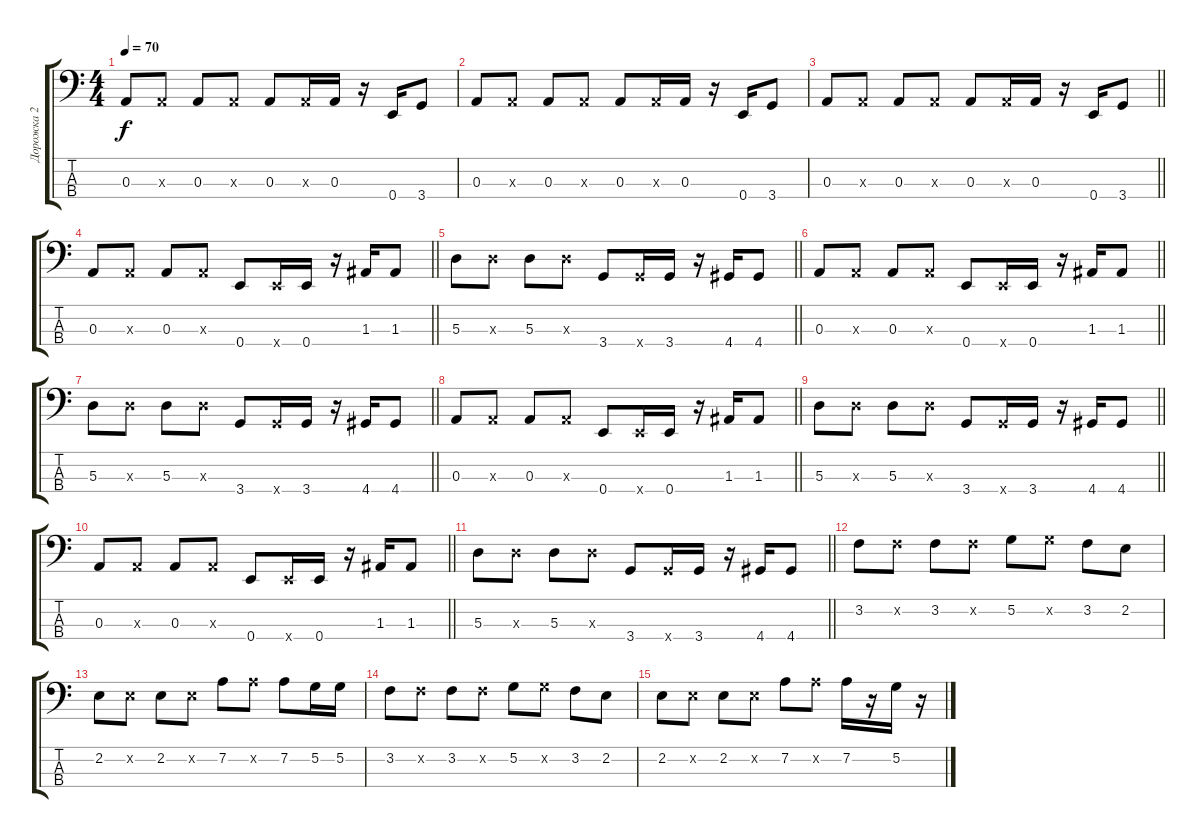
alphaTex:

\track ("Дорожка 2" "Дорожка 2") {instrument electricbassfinger}
\staff {score tabs}
\tuning (G2 D2 A1 E1) {hide}
\ts (4 4)
\tempo 70
\clef f4
\ks c
0.3.8{dy f} 0.3{x}.8 0.3.8 0.3{x}.8 0.3.8 0.3{x}.16 0.3.16 r.16 0.4.16 3.4.8 |
0.3.8 0.3{x}.8 0.3.8 0.3{x}.8 0.3.8 0.3{x}.16 0.3.16 r.16 0.4.16 3.4.8 |
\barLineRight lightlight
0.3.8 0.3{x}.8 0.3.8 0.3{x}.8 0.3.8 0.3{x}.16 0.3.16 r.16 0.4.16 3.4.8 |
\barLineRight lightlight
0.3.8 0.3{x}.8 0.3.8 0.3{x}.8 0.4.8 0.4{x}.16 0.4.16 r.16 1.3.16 1.3.8 |
\barLineRight lightlight
5.3.8 5.3{x}.8 5.3.8 5.3{x}.8 3.4.8 3.4{x}.16 3.4.16 r.16 4.4.16 4.4.8 |
\barLineRight lightlight
0.3.8 0.3{x}.8 0.3.8 0.3{x}.8 0.4.8 0.4{x}.16 0.4.16 r.16 1.3.16 1.3.8 |
\barLineRight lightlight
5.3.8 5.3{x}.8 5.3.8 5.3{x}.8 3.4.8 3.4{x}.16 3.4.16 r.16 4.4.16 4.4.8 |
\barLineRight lightlight
0.3.8 0.3{x}.8 0.3.8 0.3{x}.8 0.4.8 0.4{x}.16 0.4.16 r.16 1.3.16 1.3.8 |
\barLineRight lightlight
5.3.8 5.3{x}.8 5.3.8 5.3{x}.8 3.4.8 3.4{x}.16 3.4.16 r.16 4.4.16 4.4.8 |
\barLineRight lightlight
0.3.8 0.3{x}.8 0.3.8 0.3{x}.8 0.4.8 0.4{x}.16 0.4.16 r.16 1.3.16 1.3.8 |
\barLineRight lightlight
5.3.8 5.3{x}.8 5.3.8 5.3{x}.8 3.4.8 3.4{x}.16 3.4.16 r.16 4.4.16 4.4.8 |
3.2.8 3.2{x}.8 3.2.8 3.2{x}.8 5.2.8 5.2{x}.8 3.2.8 2.2.8 |
2.2.8 2.2{x}.8 2.2.8 2.2{x}.8 7.2.8 7.2{x}.8 7.2.8 5.2.16 5.2.16 |
3.2.8 3.2{x}.8 3.2.8 3.2{x}.8 5.2.8 5.2{x}.8 3.2.8 2.2.8 |
2.2.8 2.2{x}.8 2.2.8 2.2{x}.8 7.2.8 7.2{x}.8 7.2.16 r.16 5.2.16 r.16
